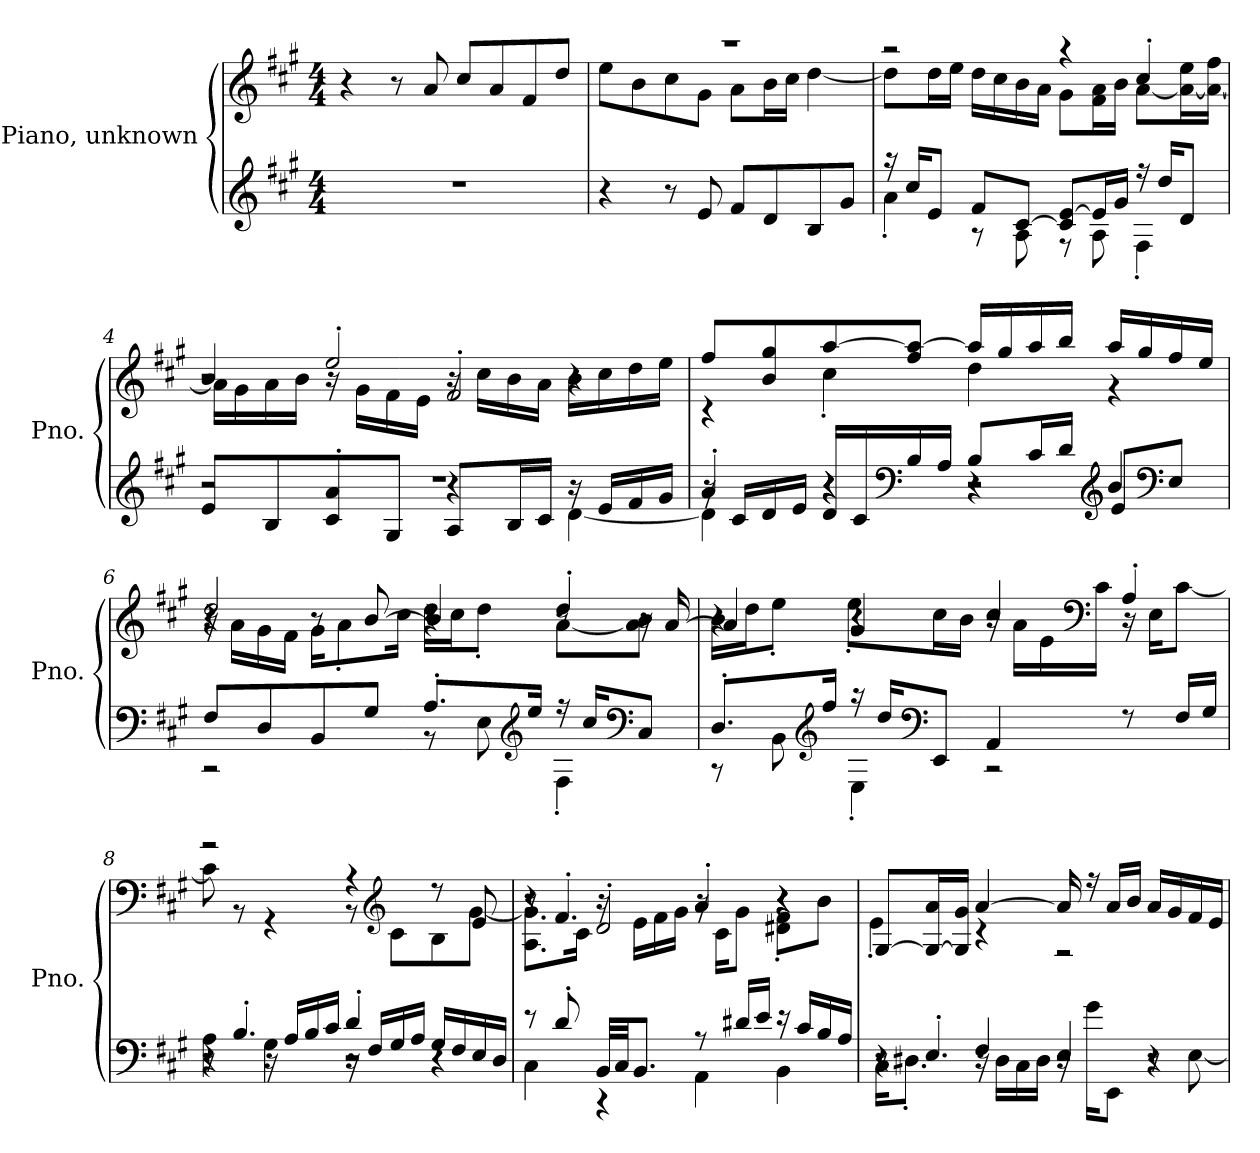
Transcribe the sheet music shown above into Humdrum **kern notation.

**kern	**kern
*part1	*part1
*staff2	*staff1
*I"Piano, unknown	*
*I'Pno.	*
*clefG2	*clefG2
*k[f#c#g#]	*k[f#c#g#]
*M4/4	*M4/4
*MM120	*MM120
=1	=1
1r	4r
.	8r
.	8a/
.	8cc#/L
.	8a/
.	8f#/
.	8dd/J
=2	=2
*	*^
4r	1r	8ee\L
.	.	8b\
8r	.	8cc#\
8e/	.	8g#\J
8f#/L	.	8a\L
8d/	.	16b\L
.	.	16cc#\JJ
8B/	.	[4dd\
8g#/J	.	.
=3	=3	=3
*^	*	*
16r	4a'\	2r	8dd\L]
16cc#/KL	.	.	.
8e/J	.	.	16dd\L
.	.	.	16ee\JJ
8f#/L	8r	.	16dd\LL
.	.	.	16cc#\
[8c#/J	8A\	.	16b\
.	.	.	16a\JJ
8c#/] [8e/L	8r	4r	8g#\L
16e/L]	8A\	.	16f#\ 16a\L
16g#/JJ	.	.	16b\JJ
16r	4F#'\	4cc#'/	[8a\L
16dd/KL	.	.	.
8d/J	.	.	16a\_ 16ee\L
.	.	.	16a\_ 16ff#\JJ
!!LO:LB:g=z
=4	=4	=4	=4
*	*^	*	*^
1r	2r	8e/L	4b/	16a\LL]	2r
.	.	.	.	16g#\	.
.	.	8B/	.	16a\	.
.	.	.	.	16b\JJ	.
.	.	8c#/' 8a/'	2ee'/	16r	.
.	.	.	.	16g#\LL	.
.	.	8G#/J	.	16f#\	.
.	.	.	.	16e\JJ	.
.	4r	8A/L	.	16r	2f#'/
.	.	.	.	16cc#\LL	.
.	.	16B/L	.	16b\	.
.	.	16c#/JJ	.	16a\JJ	.
.	[4d\	16r	4r	16b\LL	.
.	.	16e/LL	.	16cc#\	.
.	.	16f#/	.	16dd\	.
.	.	16g#/JJ	.	16ee\JJ	.
*	*	*	*	*v	*v
=5	=5	=5	=5	=5
4a'/	4d\]	16r	8ff#/L	4r
.	.	16c#/LL	.	.
.	.	16d/	8b/ 8gg#/	.
.	.	16e/JJ	.	.
4r	4r	16d/LL	[8aa/	4cc#'\
.	.	16c#/	.	.
*clefF4	*	*	*	*
.	.	16B/	8ff#/ 8aa/_J	.
.	.	16A/JJ	.	.
4r	2r	8B/L	16aa/LL]	4dd\
.	.	.	16gg#/	.
.	.	16c#/L	16aa/	.
.	.	16d/JJ	16bb/JJ	.
*clefG2	*	*	*	*
4b/	.	8e/L	16aa/LL	4r
.	.	.	16gg#/	.
*clefF4	*	*	*	*
.	.	8E/J	16ff#/	.
.	.	.	16ee/JJ	.
*	*v	*v	*	*
!!LO:LB:g=z
=6	=6	=6	=6
*	*	*	*^
8F#/L	2r	2dd/	16r	4r
.	.	.	16a\LL	.
8D/	.	.	16g#\	.
.	.	.	16f#\JJ	.
8BB/	.	.	16g#\KL	8r
.	.	.	8a'\	.
8G#/J	.	.	.	[8b/
.	.	.	16cc#\Jk	.
8.A'/L	8r	4r	16dd\LL	4b/]
.	.	.	16cc#\J	.
.	8E\	.	8dd'\J	.
*clefG2	*	*	*	*
16ee/Jk	.	.	.	.
16r	4F#'\	4dd'/	[8a\L	8r
16cc#/KL	.	.	.	.
*clefF4	*	*	*	*
8C#/J	.	.	8a\] 8b\J	16r
.	.	.	.	[16a/
=7	=7	=7	=7	=7
8.D'/L	8r	4r	16b\LL	4a/]
.	.	.	16dd\J	.
.	8BB\	.	8ee'\J	.
*clefG2	*	*	*	*
16ff#/Jk	.	.	.	.
16r	4E'\	4g#/	8ee'\L	4r
16dd/KL	.	.	.	.
*clefF4	*	*	*	*
8EE/J	.	.	16cc#\L	.
.	.	.	16b\JJ	.
4AA/	2r	4cc#/	16r	2r
.	.	.	16a\LL	.
.	.	.	16e\	.
*	*	*clefF4	*	*
.	.	.	16c#\JJ	.
8r	.	4A'/	16r	.
.	.	.	16E\KL	.
16F#/LL	.	.	[8c#\J	.
16G#/JJ	.	.	.	.
*	*	*	*v	*v
!!LO:LB:g=z
=8	=8	=8	=8
*	*^	*	*
8r	4A\	4r	2r	8c#\]
4.B'/	.	.	.	8r
.	4G#\	16r	.	4r
.	.	16A/LL	.	.
.	.	16B/	.	.
.	.	16c#/JJ	.	.
4d'/	2r	16r	4r	8r
.	.	16F#/LL	.	.
*	*	*	*clefG2	*
.	.	16G#/	.	8c#\L
.	.	16A/JJ	.	.
4r	.	16G#/LL	8r	8B\
.	.	16F#/	.	.
.	.	16E/	8e/	[8g#\J
.	.	16D/JJ	.	.
*	*v	*v	*	*
=9	=9	=9	=9
*	*	*	*^
8r	4C#\	8r	8.A\ 8.g#\]L	4r
8d'/	.	4.f#'/	.	.
.	.	.	16c#\Jk	.
32BB/LLL	4r	.	16r	2d'/
32C#/JJ	.	.	.	.
8.BB/J	.	.	16e\LL	.
.	.	.	16f#\	.
.	.	.	16g#\JJ	.
8r	4AA\	4a'/	16r	.
.	.	.	16c#\KL	.
16d#X/LL	.	.	8g#\J	.
16e/JJ	.	.	.	.
16r	4BB\	4r	8d#X\' 8f#\'L	4r
16c#/LL	.	.	.	.
16B/	.	.	8b\J	.
16A/JJ	.	.	.	.
*	*	*	*v	*v
!!LO:LB:g=z
=10	=10	=10	=10
*	*^	*	*
4r	16C#\KL	8r	[8G#/L	4e'\
.	8.D#X'\J	.	.	.
.	.	4.E'/	16G#/_ 16a/L	.
.	.	.	16G#/] 16g#/JJ	.
4F#/	16r	.	[4a/	4r
.	16D#\LL	.	.	.
.	16C#\	.	.	.
.	16D#\JJ	.	.	.
2r	16r	4E/	16a/]	2r
.	16g#\KL	.	16r	.
.	8EE\J	.	16a/LL	.
.	.	.	16b/JJ	.
.	8r	4r	16a/LL	.
.	.	.	16g#/	.
.	[8E\	.	16f#/	.
.	.	.	16e/JJ	.
*v	*v	*v	*	*
*	*v	*v
=	=
*-	*-
